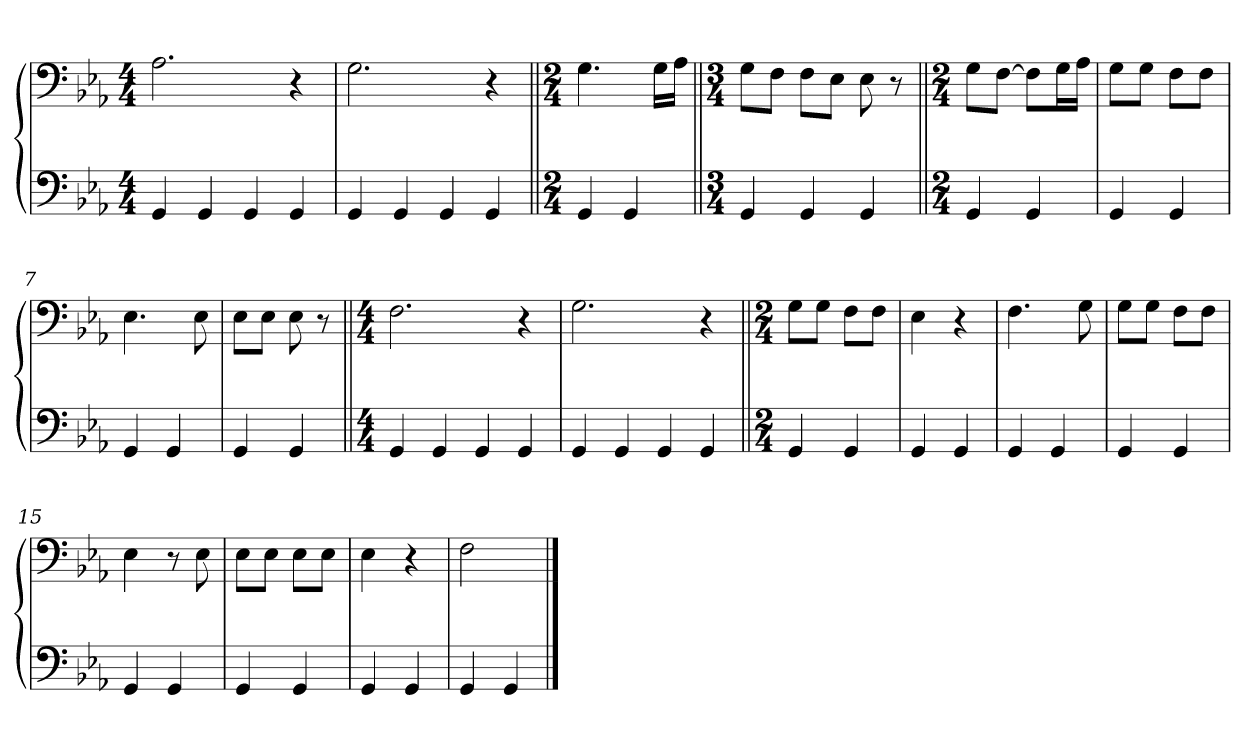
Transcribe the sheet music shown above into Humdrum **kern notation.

**kern	**kern
*part1	*part1
*staff2	*staff1
*clefF4	*clefF4
*k[b-e-a-]	*k[b-e-a-]
*M4/4	*M4/4
=1	=1
4GG/	2.A-\
4GG/	.
4GG/	.
4GG/	4r
=2	=2
4GG/	2.G\
4GG/	.
4GG/	.
4GG/	4r
=3||	=3||
*M2/4	*M2/4
4GG/	4.G\
4GG/	.
.	16G\LL
.	16A-\JJ
=4||	=4||
*M3/4	*M3/4
4GG/	8G\L
.	8F\J
4GG/	8F\L
.	8E-\J
4GG/	8E-\
.	8r
=5||	=5||
*M2/4	*M2/4
4GG/	8G\L
.	[8F\J
4GG/	8F\L]
.	16G\L
.	16A-\JJ
=6	=6
4GG/	8G\L
.	8G\J
4GG/	8F\L
.	8F\J
=7	=7
4GG/	4.E-\
4GG/	.
.	8E-\
=8	=8
4GG/	8E-\L
.	8E-\J
4GG/	8E-\
.	8r
=9||	=9||
*M4/4	*M4/4
4GG/	2.F\
4GG/	.
4GG/	.
4GG/	4r
=10	=10
4GG/	2.G\
4GG/	.
4GG/	.
4GG/	4r
=11||	=11||
*M2/4	*M2/4
4GG/	8G\L
.	8G\J
4GG/	8F\L
.	8F\J
=12	=12
4GG/	4E-\
4GG/	4r
=13	=13
4GG/	4.F\
4GG/	.
.	8G\
=14	=14
4GG/	8G\L
.	8G\J
4GG/	8F\L
.	8F\J
=15	=15
4GG/	4E-\
4GG/	8r
.	8E-\
=16	=16
4GG/	8E-\L
.	8E-\J
4GG/	8E-\L
.	8E-\J
=17	=17
4GG/	4E-\
4GG/	4r
=18	=18
4GG/	2F\
4GG/	.
==	==
*-	*-
